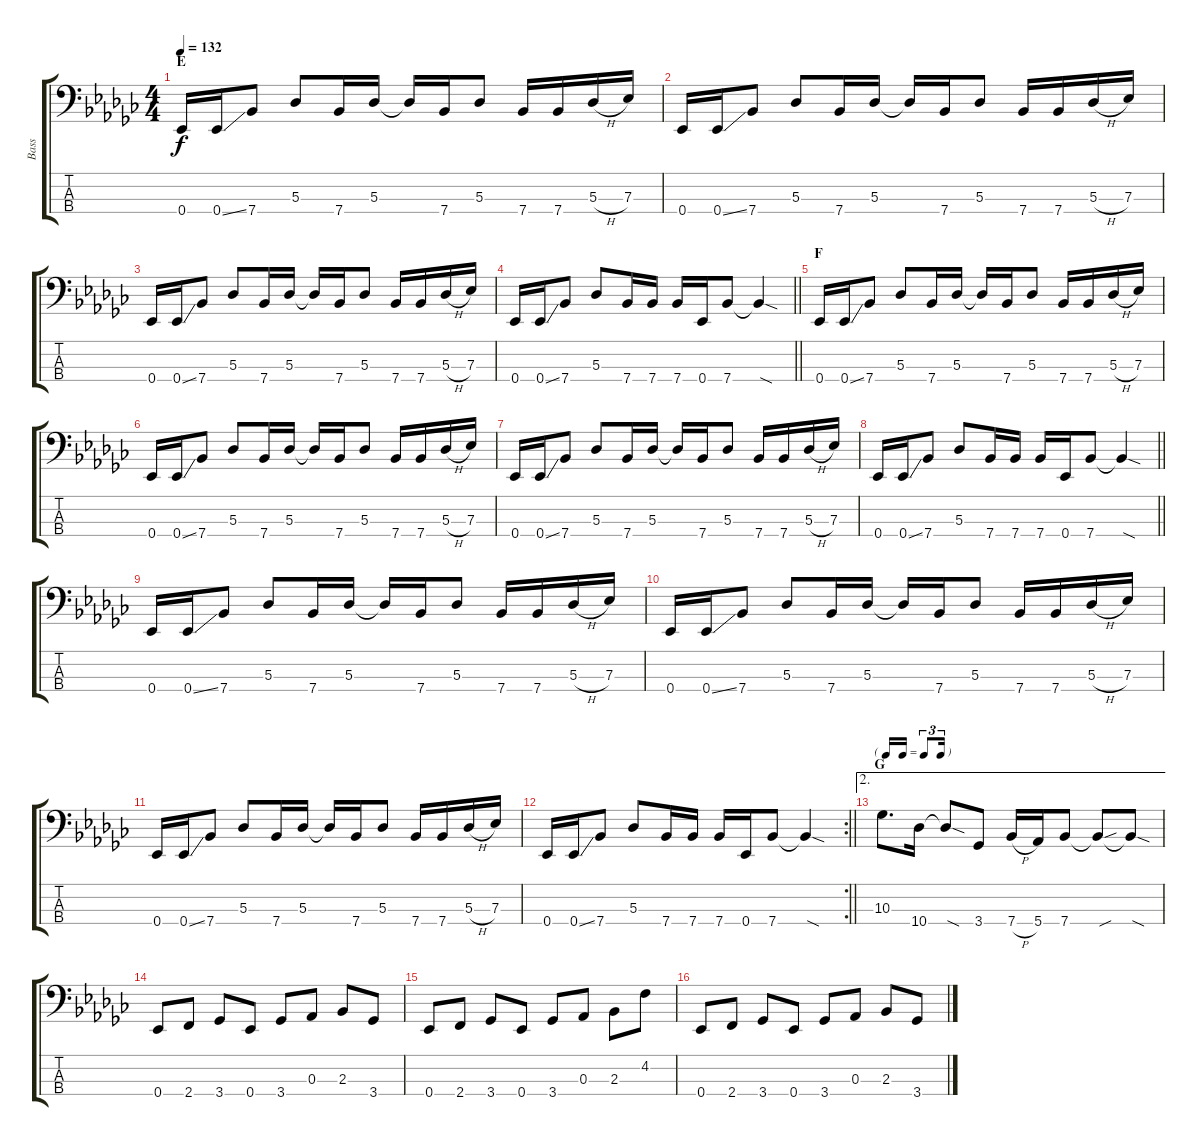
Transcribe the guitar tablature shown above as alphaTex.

\track ("Bass" "Bass") {instrument electricbassfinger}
\staff {score tabs}
\tuning (Gb2 Db2 Ab1 Eb1) {hide}
\ts (4 4)
\section ("" "E")
\tempo 132
\clef f4
\ks gb
0.4.16{dy f} 0.4{ss}.16 7.4.8 5.3.8 7.4.16 5.3.16 5.3{t}.16 7.4.16 5.3.8 7.4.16 7.4.16 5.3{h}.16 7.3.16 |
0.4.16 0.4{ss}.16 7.4.8 5.3.8 7.4.16 5.3.16 5.3{t}.16 7.4.16 5.3.8 7.4.16 7.4.16 5.3{h}.16 7.3.16 |
0.4.16 0.4{ss}.16 7.4.8 5.3.8 7.4.16 5.3.16 5.3{t}.16 7.4.16 5.3.8 7.4.16 7.4.16 5.3{h}.16 7.3.16 |
\barLineRight lightlight
0.4.16 0.4{ss}.16 7.4.8 5.3.8 7.4.16 7.4.16 7.4.16 0.4.16 7.4.8 7.4{sod t}.4 |
\section ("" "F")
0.4.16 0.4{ss}.16 7.4.8 5.3.8 7.4.16 5.3.16 5.3{t}.16 7.4.16 5.3.8 7.4.16 7.4.16 5.3{h}.16 7.3.16 |
0.4.16 0.4{ss}.16 7.4.8 5.3.8 7.4.16 5.3.16 5.3{t}.16 7.4.16 5.3.8 7.4.16 7.4.16 5.3{h}.16 7.3.16 |
0.4.16 0.4{ss}.16 7.4.8 5.3.8 7.4.16 5.3.16 5.3{t}.16 7.4.16 5.3.8 7.4.16 7.4.16 5.3{h}.16 7.3.16 |
\barLineRight lightlight
0.4.16 0.4{ss}.16 7.4.8 5.3.8 7.4.16 7.4.16 7.4.16 0.4.16 7.4.8 7.4{sod t}.4 |
0.4.16 0.4{ss}.16 7.4.8 5.3.8 7.4.16 5.3.16 5.3{t}.16 7.4.16 5.3.8 7.4.16 7.4.16 5.3{h}.16 7.3.16 |
0.4.16 0.4{ss}.16 7.4.8 5.3.8 7.4.16 5.3.16 5.3{t}.16 7.4.16 5.3.8 7.4.16 7.4.16 5.3{h}.16 7.3.16 |
0.4.16 0.4{ss}.16 7.4.8 5.3.8 7.4.16 5.3.16 5.3{t}.16 7.4.16 5.3.8 7.4.16 7.4.16 5.3{h}.16 7.3.16 |
\rc 2
\barLineRight lightlight
0.4.16 0.4{ss}.16 7.4.8 5.3.8 7.4.16 7.4.16 7.4.16 0.4.16 7.4.8 7.4{sod t}.4 |
\ae 2
\tf triplet16th
\section ("" "G")
10.3.8{d} 10.4.16 10.4{sod t}.8 3.4.8 7.4{h}.16 5.4.16 7.4.8 7.4{sou t}.8 7.4{sod t}.8 |
0.4.8 2.4.8 3.4.8 0.4.8 3.4.8 0.3.8 2.3.8 3.4.8 |
0.4.8 2.4.8 3.4.8 0.4.8 3.4.8 0.3.8 2.3.8 4.2.8 |
0.4.8 2.4.8 3.4.8 0.4.8 3.4.8 0.3.8 2.3.8 3.4.8
